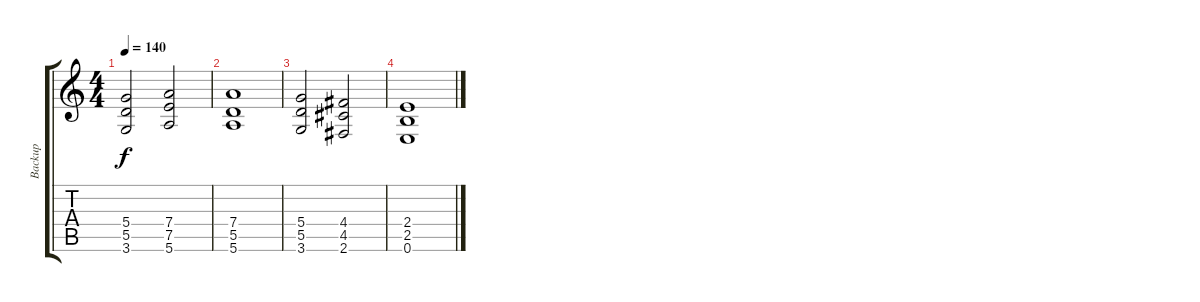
\track ("Backup" "Backup") {instrument distortionguitar}
\staff {score tabs}
\tuning (E4 B3 G3 D3 A2 E2) {hide}
\ts (4 4)
\tempo 140
\clef g2
\ks c
(5.4 5.5 3.6).2{dy f} (7.4 7.5 5.6).2 |
(7.4 5.5 5.6).1 |
(5.4 5.5 3.6).2 (4.4 4.5 2.6).2 |
(2.4 2.5 0.6).1
